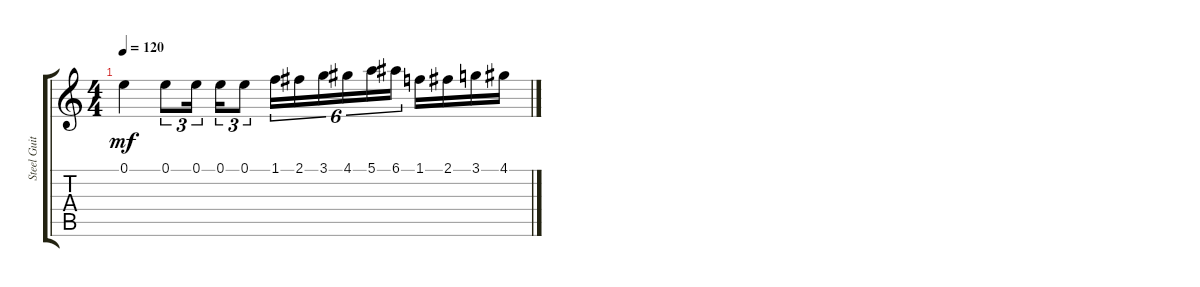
\track ("Steel Guitar" "Steel Guit") {instrument acousticguitarsteel}
\staff {score tabs}
\tuning (E4 B3 G3 D3 A2 E2) {hide}
\ts (4 4)
\tempo 120
\clef g2
\ks c
0.1.4{dy mf instrument acousticguitarsteel} 0.1.8{tu (3 2)} 0.1.16{tu (3 2)} 0.1.16{tu (3 2)} 0.1.8{tu (3 2)} 1.1.16{tu (6 4)} 2.1.16{tu (6 4)} 3.1.16{tu (6 4)} 4.1.16{tu (6 4)} 5.1.16{tu (6 4)} 6.1.16{tu (6 4)} 1.1.16 2.1.16 3.1.16 4.1.16
